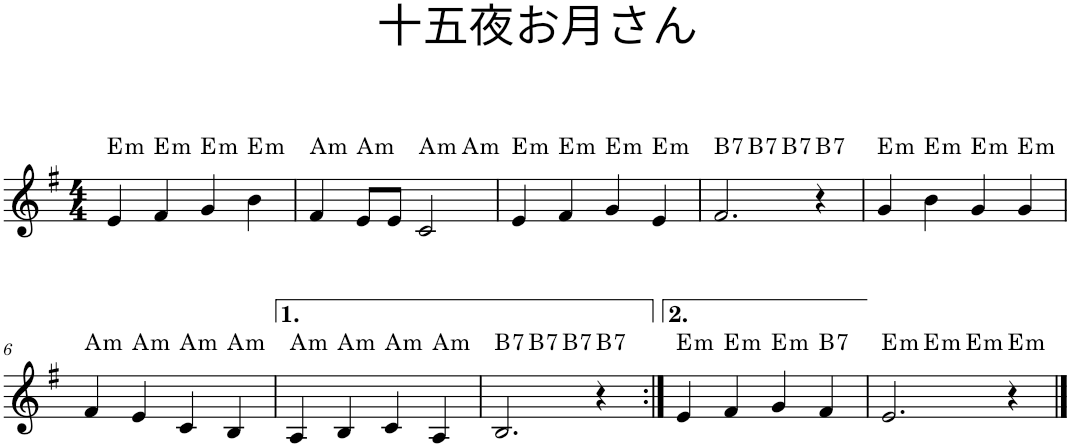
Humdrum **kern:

**kern	**harte
*part1	*part1
*staff1	*
*I"Piano	*
*I'Pno.	*
*clefG2	*
*k[f#]	*
*M4/4	*
=1	=1
!	!LO:H:kt=m
4e/	E:min
!	!LO:H:kt=m
4f#/	E:min
!	!LO:H:kt=m
4g/	E:min
!	!LO:H:kt=m
4b\	E:min
=2	=2
!	!LO:H:kt=m
*^	*
4f#/	2.ryy	A:min
!	!	!LO:H:kt=m
8e/L	.	A:min
8e/J	.	.
!	!	!LO:H:kt=m
2c/	.	A:min
!	!	!LO:H:kt=m
.	4ryy	A:min
=3	=3	=3
!	!	!LO:H:kt=m
*v	*v	*
4e/	E:min
!	!LO:H:kt=m
4f#/	E:min
!	!LO:H:kt=m
4g/	E:min
!	!LO:H:kt=m
4e/	E:min
=4	=4
!	!LO:H:kt=7
*^	*
*	*^	*
2.f#/	4ryy	2ryy	B:7
!	!	!	!LO:H:kt=7
.	2.ryy	.	B:7
!	!	!	!LO:H:kt=7
.	.	2ryy	B:7
!	!	!	!LO:H:kt=7
4r	.	.	B:7
=5	=5	=5	=5
!	!	!	!LO:H:kt=m
*v	*v	*v	*
4g/	E:min
!	!LO:H:kt=m
4b\	E:min
!	!LO:H:kt=m
4g/	E:min
!	!LO:H:kt=m
4g/	E:min
!!LO:LB:g=z
=6	=6
!	!LO:H:kt=m
4f#/	A:min
!	!LO:H:kt=m
4e/	A:min
!	!LO:H:kt=m
4c/	A:min
!	!LO:H:kt=m
4B/	A:min
=7	=7
!	!LO:H:kt=m
4A/	A:min
!	!LO:H:kt=m
4B/	A:min
!	!LO:H:kt=m
4c/	A:min
!	!LO:H:kt=m
4A/	A:min
=8	=8
!	!LO:H:kt=7
*^	*
*	*^	*
2.B/	4ryy	2ryy	B:7
!	!	!	!LO:H:kt=7
.	2.ryy	.	B:7
!	!	!	!LO:H:kt=7
.	.	2ryy	B:7
!	!	!	!LO:H:kt=7
4r	.	.	B:7
=9:|!	=9:|!	=9:|!	=9:|!
!	!	!	!LO:H:kt=m
*v	*v	*v	*
4e/	E:min
!	!LO:H:kt=m
4f#/	E:min
!	!LO:H:kt=m
4g/	E:min
!	!LO:H:kt=7
4f#/	B:7
=10	=10
!	!LO:H:kt=m
*^	*
*	*^	*
2.e/	4ryy	2ryy	E:min
!	!	!	!LO:H:kt=m
.	2.ryy	.	E:min
!	!	!	!LO:H:kt=m
.	.	2ryy	E:min
!	!	!	!LO:H:kt=m
4r	.	.	E:min
*v	*v	*v	*
==	==
*-	*-
